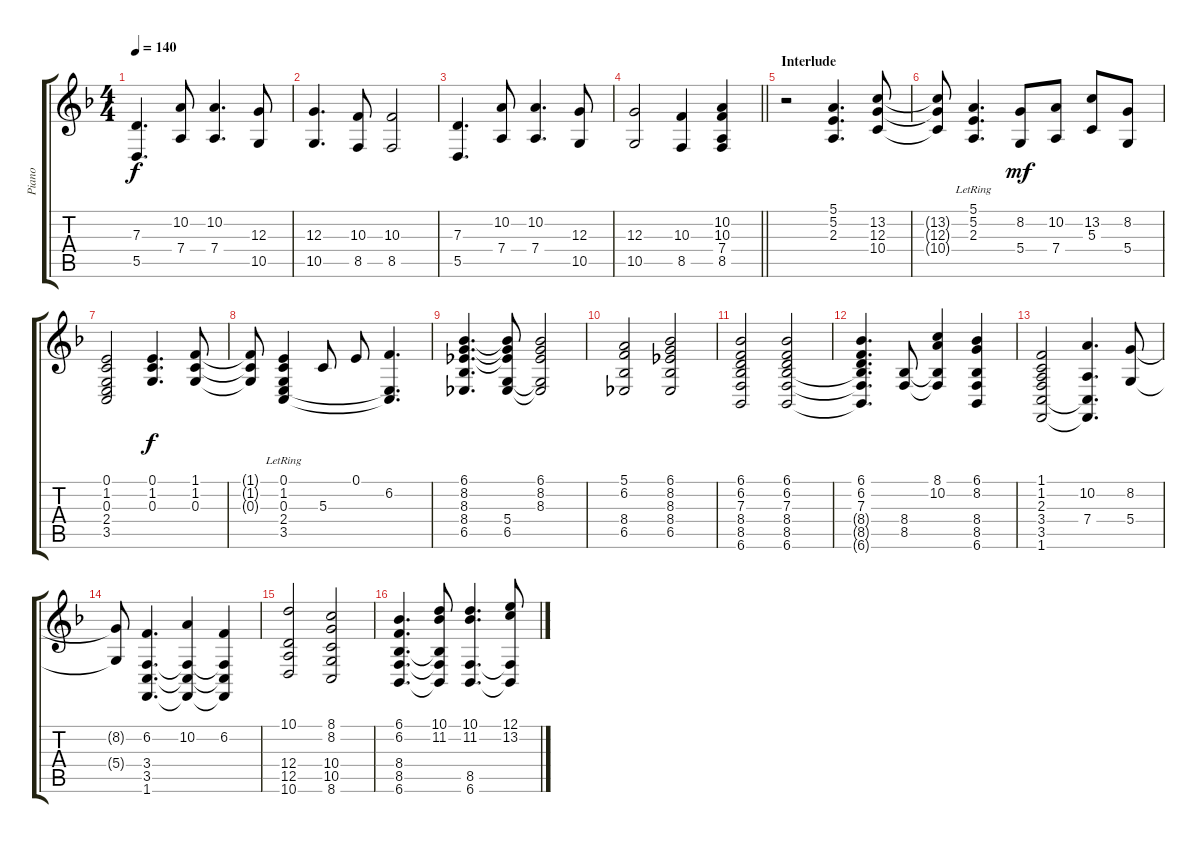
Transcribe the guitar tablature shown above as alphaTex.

\track ("Piano" "Piano") {instrument brightacousticpiano}
\staff {score tabs}
\tuning (E4 B3 G3 D3 A2 E2) {hide}
\ts (4 4)
\tempo 140
\clef g2
\ks dminor
(7.3 5.5).4{d dy f} (10.2 7.4).8 (10.2 7.4).4{d} (12.3 10.5).8 |
(12.3 10.5).4{d} (10.3 8.5).8 (10.3 8.5).2 |
(7.3 5.5).4{d} (10.2 7.4).8 (10.2 7.4).4{d} (12.3 10.5).8 |
\barLineRight lightlight
(12.3 10.5).2 (10.3 8.5).4 (10.2 10.3 7.4 8.5).4 |
\section ("" "Interlude")
r.2{volume 12} (5.1 5.2 2.3).4{d} (13.2 12.3 10.4).8 |
(13.2{t} 12.3{t} 10.4{t}).8 (5.1 5.2{lr} 2.3{lr}).4{d} (8.2 5.4).8{dy mf} (10.2 7.4).8 (13.2 5.3).8 (8.2 5.4).8 |
(0.1 1.2 0.3 2.4 3.5).2 (0.1 1.2 0.3).4{d dy f} (1.1 1.2 0.3).8 |
(1.1{t} 1.2{t} 0.3{t}).8 (0.1 1.2{lr} 0.3 2.4 3.5).4 5.3.8 0.1.8 (6.2 2.4{t} 3.5{t}).4{d} |
(6.1 8.2 8.3 8.4 6.5).4{d} (6.1{t} 8.2{t} 8.3{t} 5.4 6.5).8 (6.1 8.2 8.3 5.4{t} 6.5{t}).2 |
(5.1 6.2 8.4 6.5).2 (6.1 8.2 8.3 8.4 6.5).2 |
(6.1 6.2 7.3 8.4 8.5 6.6).2 (6.1 6.2 7.3 8.4 8.5 6.6).2 |
(6.1 6.2 7.3 8.4{t} 8.5{t} 6.6{t}).4{d} (8.4 8.5).8 (8.1 10.2 8.4{t} 8.5{t}).4 (6.1 8.2 8.4 8.5 6.6).4 |
(1.1 1.2 2.3 3.4 3.5 1.6).2 (10.2 7.4 3.5{t} 1.6{t}).4{d} (8.2 5.4).8 |
(8.2{t} 5.4{t}).8 (6.2 3.4 3.5 1.6).4{d} (10.2 3.4{t} 3.5{t} 1.6{t}).4 (6.2 3.4{t} 3.5{t} 1.6{t}).4 |
(10.1 12.4 12.5 10.6).2 (8.1 8.2 10.4 10.5 8.6).2 |
(6.1 6.2 8.4 8.5 6.6).4{d} (10.1 11.2 8.4{t} 8.5{t} 6.6{t}).8 (10.1 11.2 8.5 6.6).4{d} (12.1 13.2 8.5{t} 6.6{t}).8
